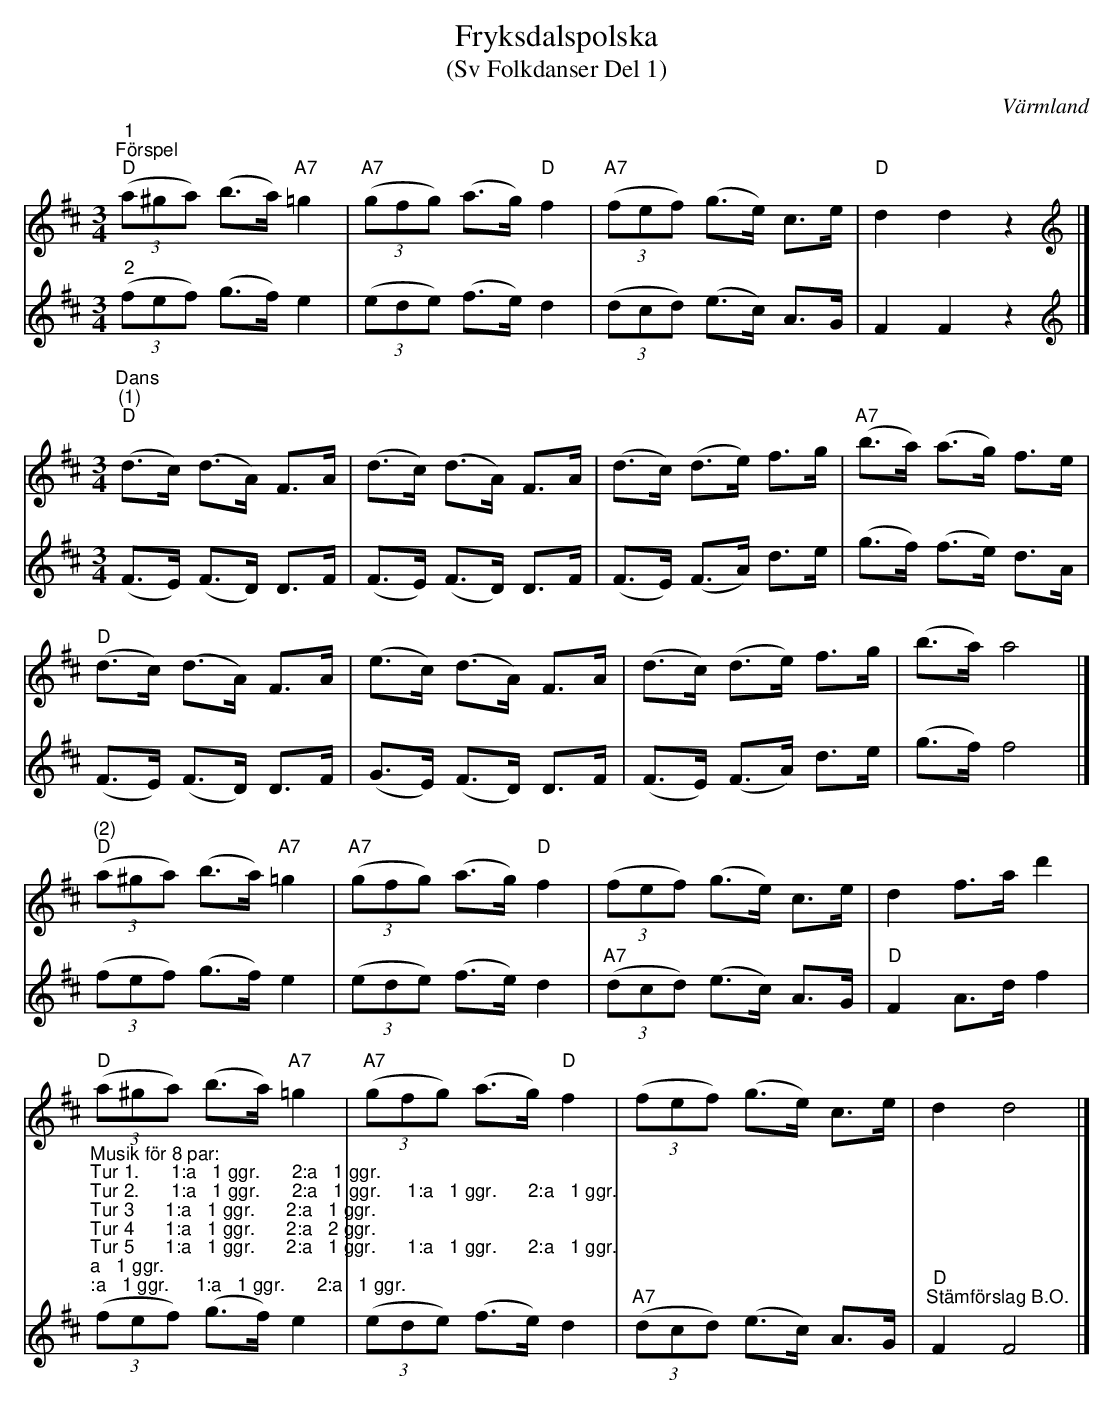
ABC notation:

X:1
T:Fryksdalspolska
T:(Sv Folkdanser Del 1)
O:Värmland
L:1/8
M:3/4
K:D
V:1
"^1""^Förspel""D" (3(a^ga) (b>a)"A7" =g2 |"A7" (3(gfg) (a>g)"D" f2 |"A7" (3(fef) (g>e) c>e | "D" d2 d2 z2 |]
[K:D][M:3/4][K:treble]"^Dans""^(1)""D" (d>c) (d>A) F>A | (d>c) (d>A) F>A | (d>c) (d>e) f>g |"A7" (b>a) (a>g) f>e |
"D" (d>c) (d>A) F>A | (e>c) (d>A) F>A | (d>c) (d>e) f>g | (b>a) a4 |]
"^(2)""D" (3(a^ga) (b>a)"A7" =g2 |"A7" (3(gfg) (a>g)"D" f2 | (3(fef) (g>e) c>e | d2 f>a d'2 |
"D" (3(a^ga) (b>a)"A7" =g2 |"A7" (3(gfg) (a>g)"D" f2 | (3(fef) (g>e) c>e | d2 d4 |]
V:2
"^2" (3(fef) (g>f) e2 | (3(ede) (f>e) d2 | (3(dcd) (e>c) A>G | F2 F2 z2 |]
[K:D][M:3/4][K:treble] (F>E) (F>D) D>F | (F>E) (F>D) D>F | (F>E) (F>A) d>e | (g>f) (f>e) d>A |
(F>E) (F>D) D>F | (G>E) (F>D) D>F | (F>E) (F>A) d>e | (g>f) f4 |]
(3(fef) (g>f) e2 | (3(ede) (f>e) d2 |"A7" (3(dcd) (e>c) A>G |"D" F2 A>d f2 |
"^Musik för 8 par:" "^Tur 1.      1:a   1 ggr.      2:a   1 ggr." "^Tur 2.      1:a   1 ggr.      2:a   1 ggr.     1:a   1 ggr.      2:a   1 ggr." "^Tur 3      1:a   1 ggr.      2:a   1 ggr." "^Tur 4      1:a   1 ggr.      2:a   2 ggr." "^Tur 5      1:a   1 ggr.      2:a   1 ggr.      1:a   1 ggr.      2:a   1 ggr." "^Tur 6      1:a   1 ggr.      2:a   2 ggr." "^Spelas rakt igenom 8 ggr.  Repr. (2) spelas 2 ggr. 5:e och 8:e gången."(3(fef) (g>f) e2 | (3(ede) (f>e) d2 |"A7"  (3(dcd) (e>c) A>G |"D" "^Stämförslag B.O." F2 F4 |]
